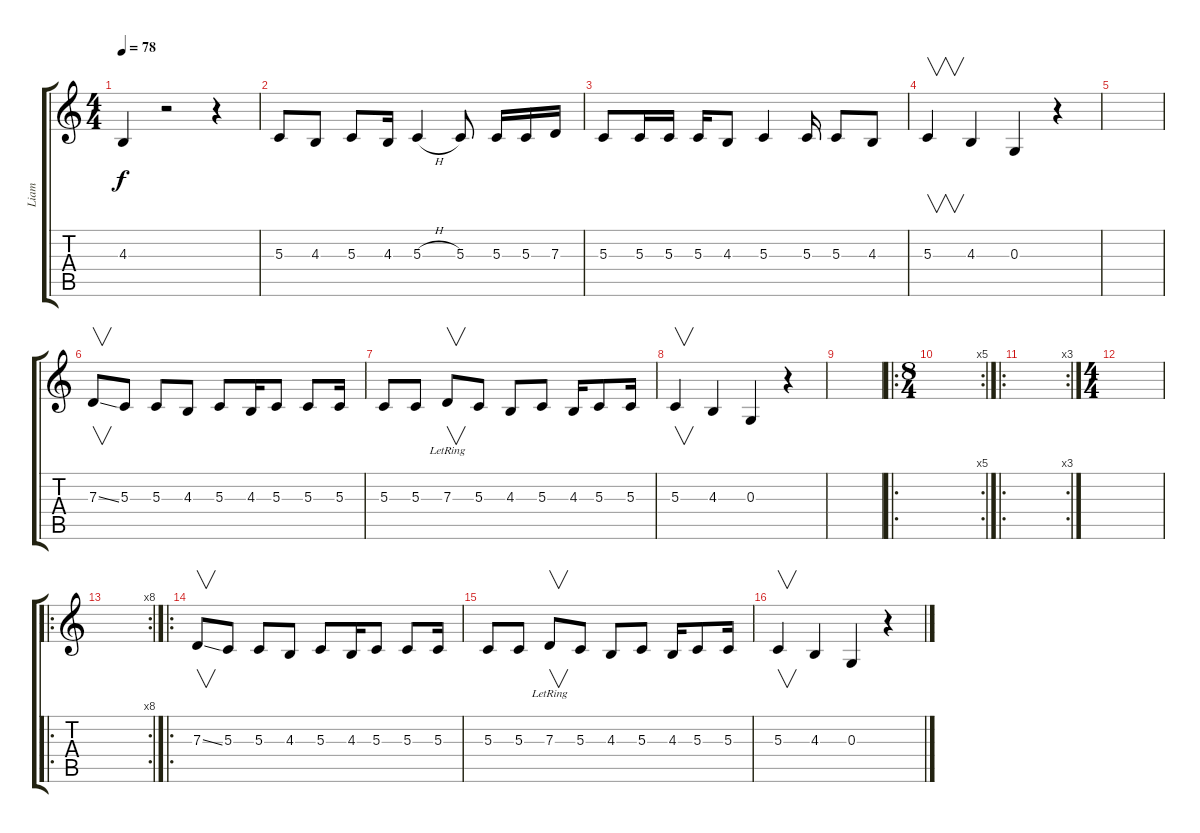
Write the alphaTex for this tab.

\track ("Liam" "Liam") {instrument voiceoohs}
\staff {score tabs}
\tuning (E4 B3 G3 D3 A2 E2) {hide}
\ts (4 4)
\tempo 78
\clef g2
\ks c
4.3.4{dy f} r.2 r.4 |
5.3.8 4.3.8 5.3.8 4.3.16 5.3{h}.4 5.3.8 5.3.16 5.3.16 7.3.16 |
5.3.8 5.3.16 5.3.16 5.3.16 4.3.8 5.3.4 5.3.16 5.3.8 4.3.8 |
5.3.4{v} 4.3.4 0.3.4 r.4 |
|
7.3{ss}.8{v} 5.3.8 5.3.8 4.3.8 5.3.8 4.3.16 5.3.8 5.3.8 5.3.16 |
5.3.8 5.3.8 7.3{lr}.8{v} 5.3.8 4.3.8 5.3.8 4.3.16 5.3.8 5.3.16 |
5.3.4{v} 4.3.4 0.3.4 r.4 |
|
\ro
\rc 5
\ts (8 4)
|
\ro
\rc 3
|
\ts (4 4)
|
\ro
\rc 8
|
\ro
7.3{ss}.8{v} 5.3.8 5.3.8 4.3.8 5.3.8 4.3.16 5.3.8 5.3.8 5.3.16 |
5.3.8 5.3.8 7.3{lr}.8{v} 5.3.8 4.3.8 5.3.8 4.3.16 5.3.8 5.3.16 |
5.3.4{v} 4.3.4 0.3.4 r.4
